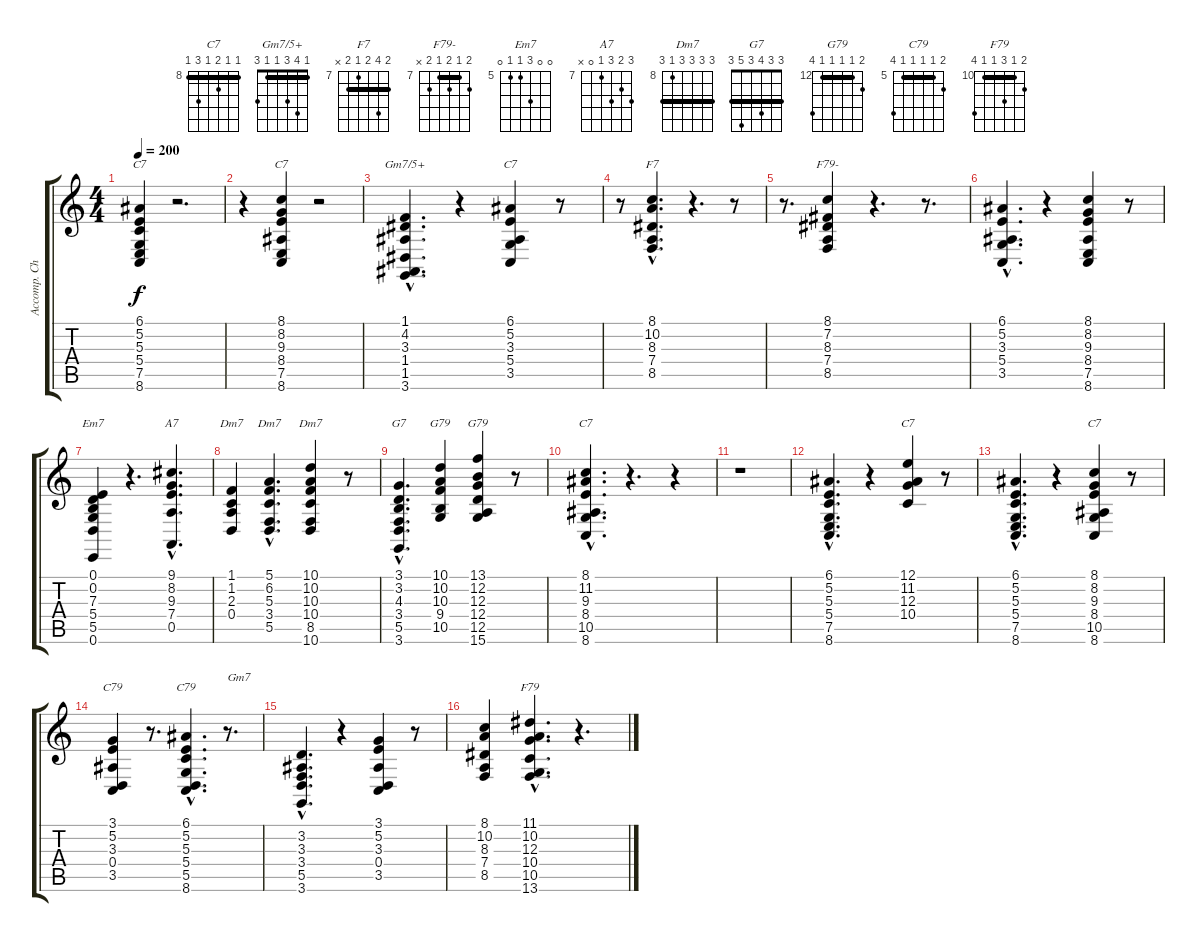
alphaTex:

\track ("Accomp. Chords" "Accomp. Ch") {instrument acousticgrandpiano}
\staff {score tabs}
\tuning (E4 B3 G3 D3 A2 E2) {hide}
\chord ("C7" 6 5 5 5 7 8) {firstfret 5 barre 5}
\chord ("C7" 8 8 9 8 7 8) {firstfret 7 barre 8}
\chord ("Gm7/5+" 1 4 3 1 1 3) {barre 1}
\chord ("C7" 6 5 3 5 3 x) {firstfret 3 barre 3}
\chord ("F7" 8 10 8 7 8 x) {firstfret 7 barre 8}
\chord ("F79-" 8 7 8 7 8 x) {firstfret 7 barre 7}
\chord ("Em7" 0 0 7 5 5 0) {firstfret 5}
\chord ("A7" 9 8 9 7 0 x) {firstfret 7}
\chord ("Dm7" 1 1 2 0 x x) {barre 1}
\chord ("Dm7" 5 6 5 3 5 x) {firstfret 3 barre 5}
\chord ("Dm7" 10 10 10 10 8 10) {firstfret 8 barre 10}
\chord ("G7" 3 3 4 3 5 3) {barre 3}
\chord ("G79" 10 10 10 9 10 x) {firstfret 9 barre 10}
\chord ("G79" 13 12 12 12 12 15) {firstfret 12 barre 12}
\chord ("C7" 8 11 9 8 10 8) {firstfret 8 barre 8}
\chord ("C7" 12 11 12 10 x x) {firstfret 10}
\chord ("C7" 8 8 9 8 10 8) {firstfret 8 barre 8}
\chord ("C79" 3 5 3 0 3 x) {barre 3}
\chord ("C79" 6 5 5 5 5 8) {firstfret 5 barre 5}
\chord ("F79" 11 10 12 10 10 13) {firstfret 10 barre 10}
\ts (4 4)
\tempo 200
\clef g2
\ks aminor
(6.1 5.2 5.3 5.4 7.5 8.6).4{ch "C7" dy f} r.2{d} |
r.4 (8.1 8.2 9.3 8.4 7.5 8.6).4{ch "C7"} r.2 |
(1.1{hac} 4.2{hac} 3.3{hac} 1.4{hac} 1.5{hac} 3.6{hac}).4{d ch "Gm7/5+"} r.4 (6.1 5.2 3.3 5.4 3.5).4{ch "C7"} r.8 |
r.8 (8.1{hac} 10.2{hac} 8.3{hac} 7.4{hac} 8.5{hac}).4{d ch "F7"} r.4{d} r.8 |
r.8{d} (8.1 7.2 8.3 7.4 8.5).4{ch "F79-"} r.4{d} r.8{d} |
(6.1{hac} 5.2{hac} 3.3{hac} 5.4{hac} 3.5{hac}).4{d} r.4 (8.1 8.2 9.3 8.4 7.5 8.6).4 r.8 |
(0.1 0.2 7.3 5.4 5.5 0.6).4{ch "Em7"} r.4{d} (9.1{hac} 8.2{hac} 9.3{hac} 7.4{hac} 0.5{hac}).4{d ch "A7"} |
(1.1 1.2 2.3 0.4).4{ch "Dm7"} (5.1{hac} 6.2{hac} 5.3{hac} 3.4{hac} 5.5{hac}).4{d ch "Dm7"} (10.1 10.2 10.3 10.4 8.5 10.6).4{ch "Dm7"} r.8 |
(3.1{hac} 3.2{hac} 4.3{hac} 3.4{hac} 5.5{hac} 3.6{hac}).4{d ch "G7"} (10.1 10.2 10.3 9.4 10.5).4{ch "G79"} (13.1 12.2 12.3 12.4 12.5 15.6).4{ch "G79"} r.8 |
(8.1{hac} 11.2{hac} 9.3{hac} 8.4{hac} 10.5{hac} 8.6{hac}).4{d ch "C7"} r.4{d} r.4 |
r.1 |
(6.1{hac} 5.2{hac} 5.3{hac} 5.4{hac} 7.5{hac} 8.6{hac}).4{d} r.4 (12.1 11.2 12.3 10.4).4{ch "C7"} r.8 |
(6.1{hac} 5.2{hac} 5.3{hac} 5.4{hac} 7.5{hac} 8.6{hac}).4{d} r.4 (8.1 8.2 9.3 8.4 10.5 8.6).4{ch "C7"} r.8 |
(3.1 5.2 3.3 0.4 3.5).4{ch "C79"} r.8{d} (6.1{hac} 5.2{hac} 5.3{hac} 5.4{hac} 5.5{hac} 8.6{hac}).4{d ch "C79"} r.8{d txt "Gm7"} |
(3.2{hac} 3.3{hac} 3.4{hac} 5.5{hac} 3.6{hac}).4{d} r.4 (3.1 5.2 3.3 0.4 3.5).4 r.8 |
(8.1 10.2 8.3 7.4 8.5).4 (11.1{hac} 10.2{hac} 12.3{hac} 10.4{hac} 10.5{hac} 13.6{hac}).4{d ch "F79"} r.4{d}
